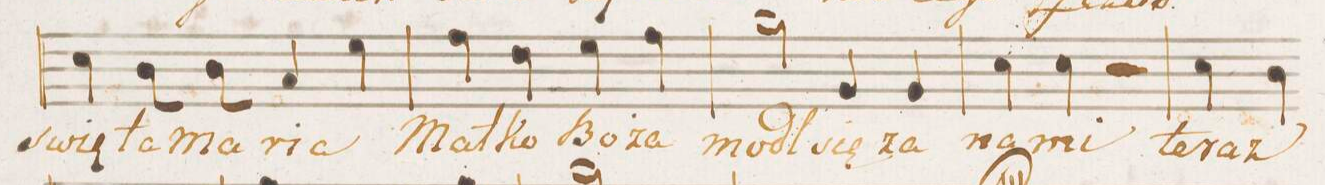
**kern	**text
*I"Basso.	*
*clefF4	*
*k[b-e-a-]	*
*met(c)	*
*M4/4	*
4E-\	Swię-
8D\	-ta
8D\	Ma-
4C/	-ri-
4G\	-a
=14	=14
4A-\	Mat-
4F\	-ko
4G\	Bo-
4A-\	-ża
=15	=15
2B-\	modl
4BB-/	się
4BB-/	za
=16	=16
4E-\	na-
4E-\	-mi
2r	.
=17	=17
4E-\	te-
4D\	-raz
*-	*-
